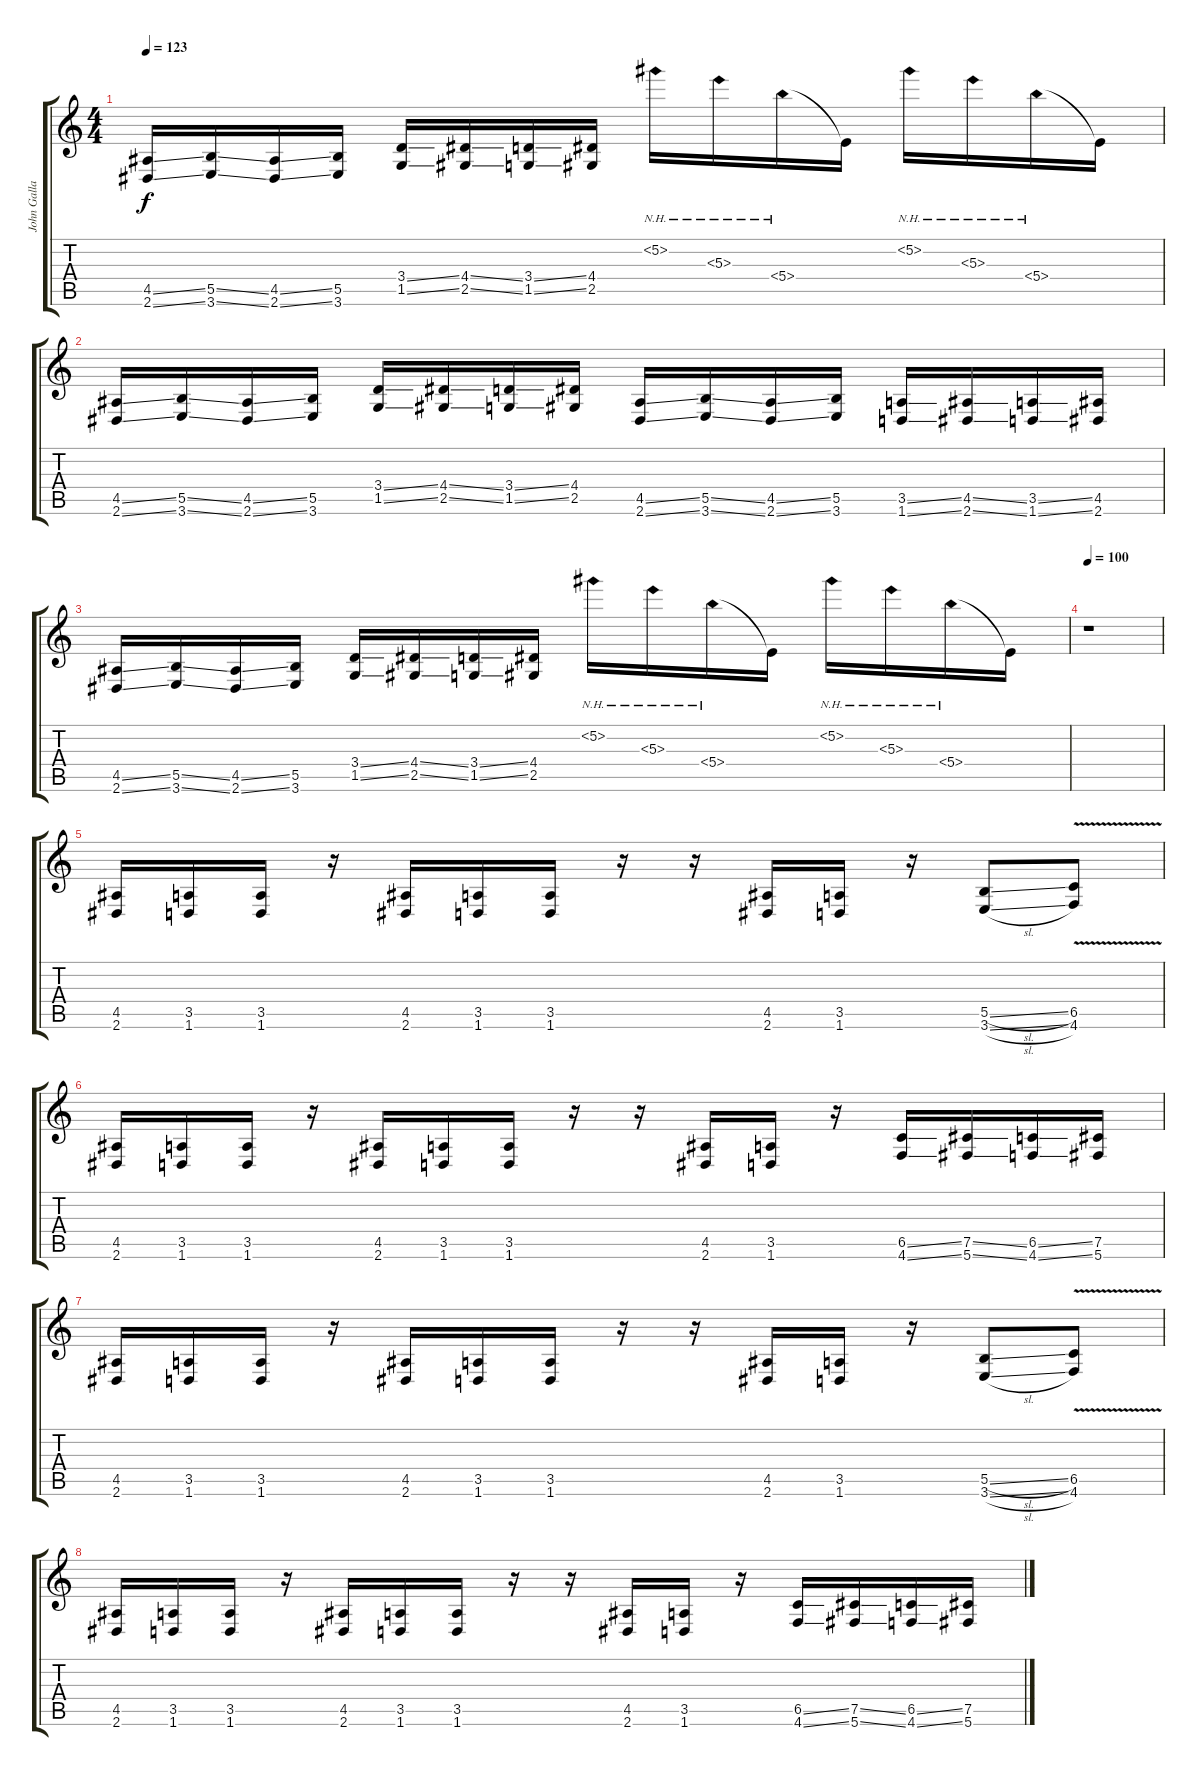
\track ("John Gallagher" "John Galla") {instrument distortionguitar}
\staff {score tabs}
\tuning (Db4 Ab3 E3 B2 Gb2 Db2) {hide}
\ts (4 4)
\tempo 123
\clef g2
\ks c
(4.5{ss} 2.6{ss}).16{dy f} (5.5{ss} 3.6{ss}).16 (4.5{ss} 2.6{ss}).16 (5.5 3.6).16 (3.4{ss} 1.5{ss}).16 (4.4{ss} 2.5{ss}).16 (3.4{ss} 1.5{ss}).16 (4.4 2.5).16 5.2{nh}.16 5.3{nh}.16 5.4{nh}.16 5.4{t}.16 5.2{nh}.16 5.3{nh}.16 5.4{nh}.16 5.4{t}.16 |
(4.5{ss} 2.6{ss}).16 (5.5{ss} 3.6{ss}).16 (4.5{ss} 2.6{ss}).16 (5.5 3.6).16 (3.4{ss} 1.5{ss}).16 (4.4{ss} 2.5{ss}).16 (3.4{ss} 1.5{ss}).16 (4.4 2.5).16 (4.5{ss} 2.6{ss}).16 (5.5{ss} 3.6{ss}).16 (4.5{ss} 2.6{ss}).16 (5.5 3.6).16 (3.5{ss} 1.6{ss}).16 (4.5{ss} 2.6{ss}).16 (3.5{ss} 1.6{ss}).16 (4.5 2.6).16 |
(4.5{ss} 2.6{ss}).16 (5.5{ss} 3.6{ss}).16 (4.5{ss} 2.6{ss}).16 (5.5 3.6).16 (3.4{ss} 1.5{ss}).16 (4.4{ss} 2.5{ss}).16 (3.4{ss} 1.5{ss}).16 (4.4 2.5).16 5.2{nh}.16 5.3{nh}.16 5.4{nh}.16 5.4{t}.16 5.2{nh}.16 5.3{nh}.16 5.4{nh}.16 5.4{t}.16 |
\tempo 100
r.1 |
(4.5 2.6).16 (3.5 1.6).16 (3.5 1.6).16 r.16 (4.5 2.6).16 (3.5 1.6).16 (3.5 1.6).16 r.16 r.16 (4.5 2.6).16 (3.5 1.6).16 r.16 (5.5{sl} 3.6{sl}).8 (6.5{v} 4.6{v}).8 |
(4.5 2.6).16 (3.5 1.6).16 (3.5 1.6).16 r.16 (4.5 2.6).16 (3.5 1.6).16 (3.5 1.6).16 r.16 r.16 (4.5 2.6).16 (3.5 1.6).16 r.16 (6.5{ss} 4.6{ss}).16 (7.5{ss} 5.6{ss}).16 (6.5{ss} 4.6{ss}).16 (7.5 5.6).16 |
(4.5 2.6).16 (3.5 1.6).16 (3.5 1.6).16 r.16 (4.5 2.6).16 (3.5 1.6).16 (3.5 1.6).16 r.16 r.16 (4.5 2.6).16 (3.5 1.6).16 r.16 (5.5{sl} 3.6{sl}).8 (6.5{v} 4.6{v}).8 |
(4.5 2.6).16 (3.5 1.6).16 (3.5 1.6).16 r.16 (4.5 2.6).16 (3.5 1.6).16 (3.5 1.6).16 r.16 r.16 (4.5 2.6).16 (3.5 1.6).16 r.16 (6.5{ss} 4.6{ss}).16 (7.5{ss} 5.6{ss}).16 (6.5{ss} 4.6{ss}).16 (7.5 5.6).16
